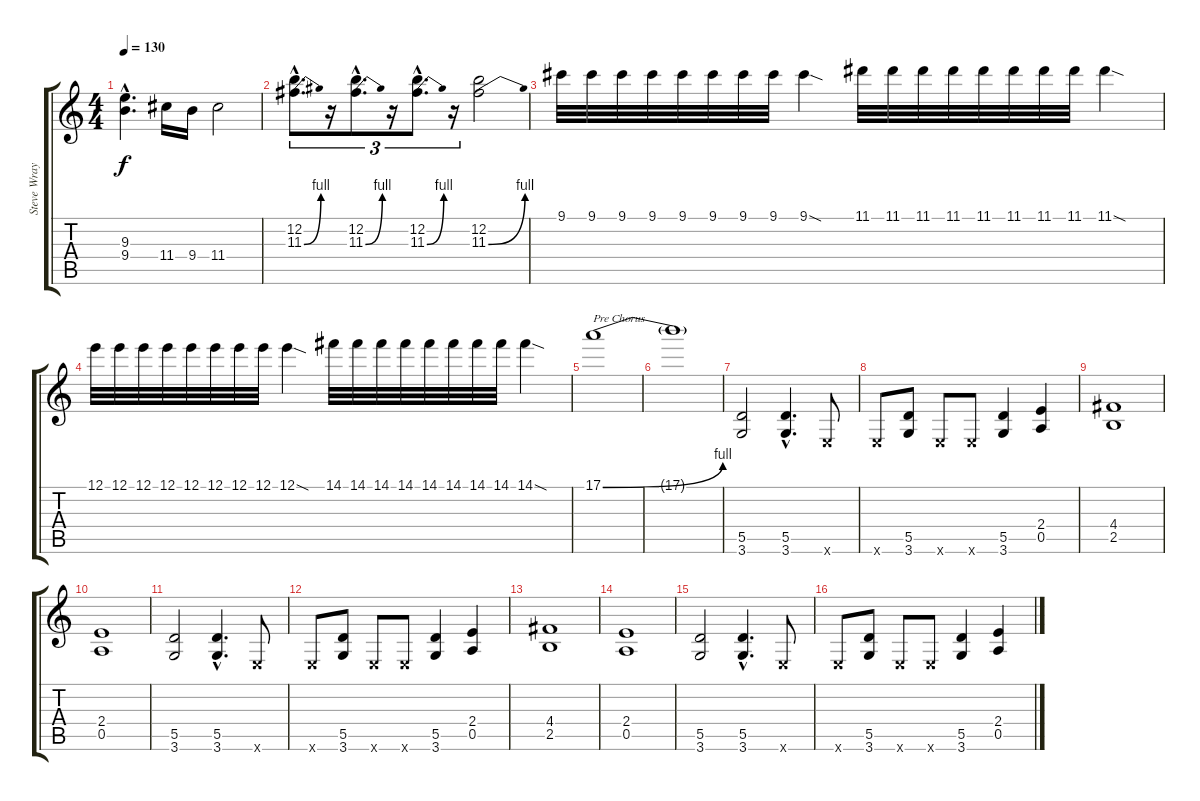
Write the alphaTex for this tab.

\track ("Steve Wray" "Steve Wray") {instrument acousticguitarsteel}
\staff {score tabs}
\tuning (E4 B3 G3 D3 A2 E2) {hide}
\ts (4 4)
\tempo 130
\clef g2
\ks c
(9.3{hac} 9.4{hac}).4{d dy f instrument distortionguitar} 11.4.16 9.4.16 11.4.2 |
(12.2{hac} 11.3{be (bend 0 0 60 4) hac}).8{d tu (3 2)} r.16{tu (3 2)} (12.2{hac} 11.3{be (bend 0 0 60 4) hac}).8{d tu (3 2)} r.16{tu (3 2)} (12.2{hac} 11.3{be (bend 0 0 60 4) hac}).8{d tu (3 2)} r.16{tu (3 2)} (12.2 11.3{be (bend 0 0 60 4)}).2 |
9.1.32{instrument distortionguitar} 9.1.32 9.1.32 9.1.32 9.1.32 9.1.32 9.1.32 9.1.32 9.1{sod}.4 11.1.32 11.1.32 11.1.32 11.1.32 11.1.32 11.1.32 11.1.32 11.1.32 11.1{sod}.4 |
12.1.32 12.1.32 12.1.32 12.1.32 12.1.32 12.1.32 12.1.32 12.1.32 12.1{sod}.4 14.1.32 14.1.32 14.1.32 14.1.32 14.1.32 14.1.32 14.1.32 14.1.32 14.1{sod}.4 |
17.1{be (bend 0 0 60 4)}.1{txt "Pre Chorus" instrument distortionguitar} |
17.1{t}.1 |
(5.5 3.6).2 (5.5{hac} 3.6{hac}).4{d} 0.6{x}.8 |
0.6{x}.8 (5.5 3.6).8 0.6{x}.8 0.6{x}.8 (5.5 3.6).4 (2.4 0.5).4 |
(4.4 2.5).1{instrument distortionguitar} |
(2.4 0.5).1 |
(5.5 3.6).2 (5.5{hac} 3.6{hac}).4{d} 0.6{x}.8 |
0.6{x}.8 (5.5 3.6).8 0.6{x}.8 0.6{x}.8 (5.5 3.6).4 (2.4 0.5).4 |
(4.4 2.5).1{instrument distortionguitar} |
(2.4 0.5).1 |
(5.5 3.6).2 (5.5{hac} 3.6{hac}).4{d} 0.6{x}.8 |
0.6{x}.8 (5.5 3.6).8 0.6{x}.8 0.6{x}.8 (5.5 3.6).4 (2.4 0.5).4
